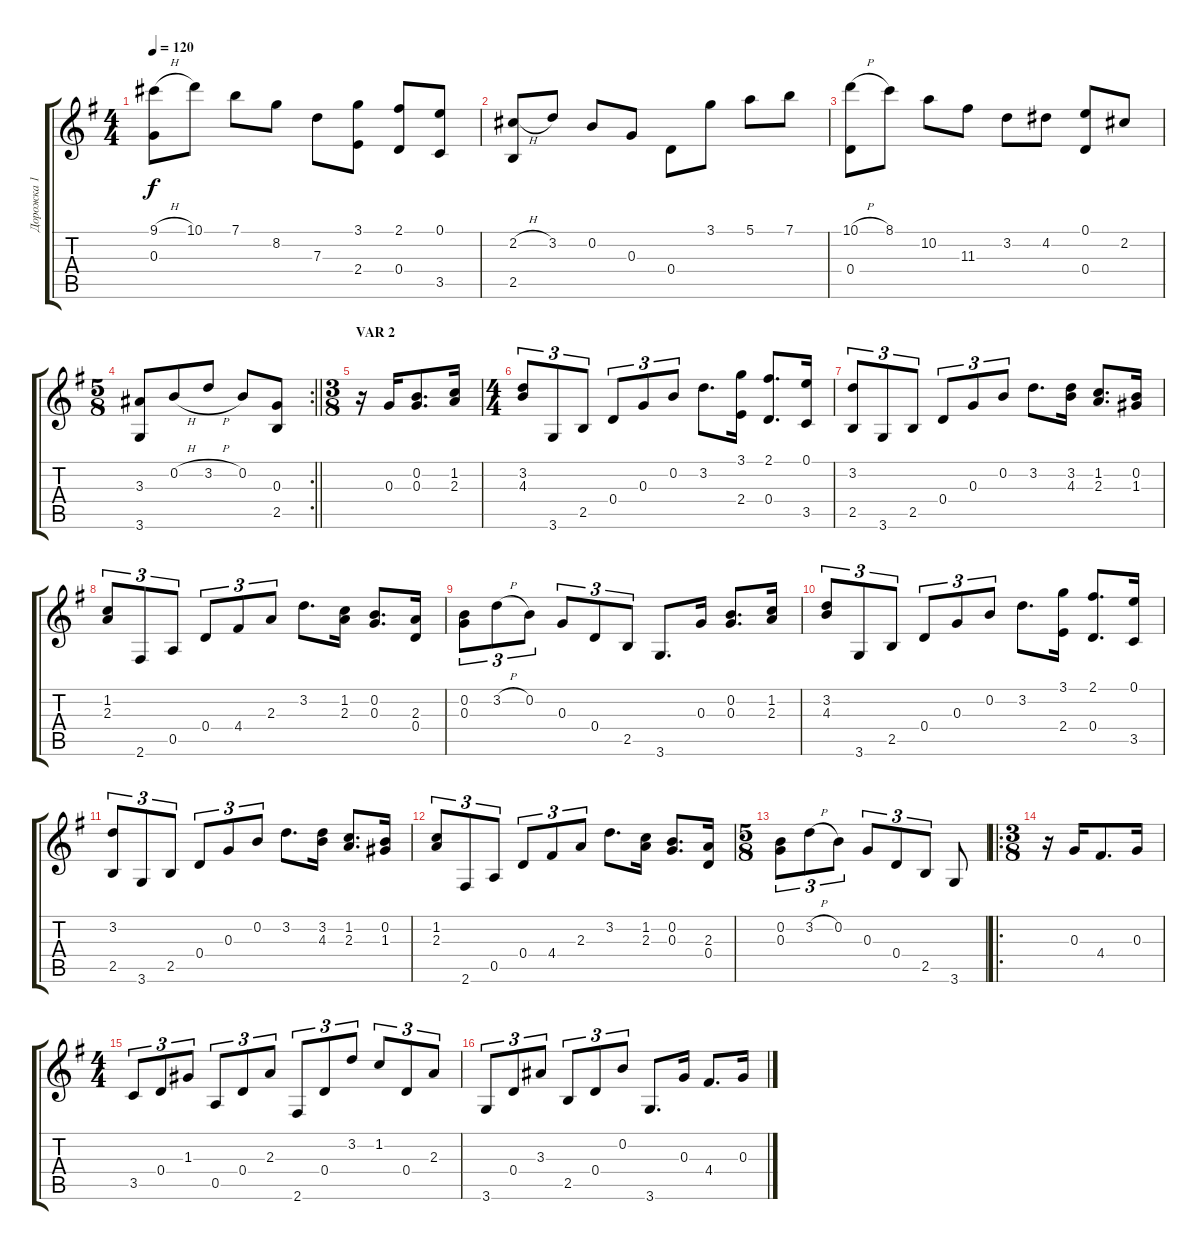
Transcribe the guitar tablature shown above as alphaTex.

\track ("Дорожка 1" "Дорожка 1") {instrument acousticguitarnylon}
\staff {score tabs}
\tuning (E4 B3 G3 D3 A2 E2) {hide}
\ts (4 4)
\tempo 120
\clef g2
\ks eminor
(9.1{h} 0.3).8{dy f} 10.1.8 7.1.8 8.2.8 7.3.8 (3.1 2.4).8 (2.1 0.4).8 (0.1 3.5).8 |
(2.2{h} 2.5).8 3.2.8 0.2.8 0.3.8 0.4.8 3.1.8 5.1.8 7.1.8 |
(10.1{h} 0.4).8 8.1.8 10.2.8 11.3.8 3.2.8 4.2.8 (0.1 0.4).8 2.2.8 |
\rc 2
\ts (5 8)
\barLineRight lightlight
(3.3 3.6).8 0.2{h}.8 3.2{h}.8 0.2.8 (0.3 2.5).8 |
\ts (3 8)
\section ("" "VAR 2")
r.16 0.3.16 (0.2 0.3).8{d} (1.2 2.3).16 |
\ts (4 4)
(3.2 4.3).8{tu (3 2)} 3.6.8{tu (3 2)} 2.5.8{tu (3 2)} 0.4.8{tu (3 2)} 0.3.8{tu (3 2)} 0.2.8{tu (3 2)} 3.2.8{d} (3.1 2.4).16 (2.1 0.4).8{d} (0.1 3.5).16 |
(3.2 2.5).8{tu (3 2)} 3.6.8{tu (3 2)} 2.5.8{tu (3 2)} 0.4.8{tu (3 2)} 0.3.8{tu (3 2)} 0.2.8{tu (3 2)} 3.2.8{d} (3.2 4.3).16 (1.2 2.3).8{d} (0.2 1.3).16 |
(1.2 2.3).8{tu (3 2)} 2.6.8{tu (3 2)} 0.5.8{tu (3 2)} 0.4.8{tu (3 2)} 4.4.8{tu (3 2)} 2.3.8{tu (3 2)} 3.2.8{d} (1.2 2.3).16 (0.2 0.3).8{d} (2.3 0.4).16 |
(0.2 0.3).8{tu (3 2)} 3.2{h}.8{tu (3 2)} 0.2.8{tu (3 2)} 0.3.8{tu (3 2)} 0.4.8{tu (3 2)} 2.5.8{tu (3 2)} 3.6.8{d} 0.3.16 (0.2 0.3).8{d} (1.2 2.3).16 |
(3.2 4.3).8{tu (3 2)} 3.6.8{tu (3 2)} 2.5.8{tu (3 2)} 0.4.8{tu (3 2)} 0.3.8{tu (3 2)} 0.2.8{tu (3 2)} 3.2.8{d} (3.1 2.4).16 (2.1 0.4).8{d} (0.1 3.5).16 |
(3.2 2.5).8{tu (3 2)} 3.6.8{tu (3 2)} 2.5.8{tu (3 2)} 0.4.8{tu (3 2)} 0.3.8{tu (3 2)} 0.2.8{tu (3 2)} 3.2.8{d} (3.2 4.3).16 (1.2 2.3).8{d} (0.2 1.3).16 |
(1.2 2.3).8{tu (3 2)} 2.6.8{tu (3 2)} 0.5.8{tu (3 2)} 0.4.8{tu (3 2)} 4.4.8{tu (3 2)} 2.3.8{tu (3 2)} 3.2.8{d} (1.2 2.3).16 (0.2 0.3).8{d} (2.3 0.4).16 |
\ts (5 8)
(0.2 0.3).8{tu (3 2)} 3.2{h}.8{tu (3 2)} 0.2.8{tu (3 2)} 0.3.8{tu (3 2)} 0.4.8{tu (3 2)} 2.5.8{tu (3 2)} 3.6.8 |
\ro
\ts (3 8)
r.16 0.3.16 4.4.8{d} 0.3.16 |
\ts (4 4)
3.5.8{tu (3 2)} 0.4.8{tu (3 2)} 1.3.8{tu (3 2)} 0.5.8{tu (3 2)} 0.4.8{tu (3 2)} 2.3.8{tu (3 2)} 2.6.8{tu (3 2)} 0.4.8{tu (3 2)} 3.2.8{tu (3 2)} 1.2.8{tu (3 2)} 0.4.8{tu (3 2)} 2.3.8{tu (3 2)} |
3.6.8{tu (3 2)} 0.4.8{tu (3 2)} 3.3.8{tu (3 2)} 2.5.8{tu (3 2)} 0.4.8{tu (3 2)} 0.2.8{tu (3 2)} 3.6.8{d} 0.3.16 4.4.8{d} 0.3.16
